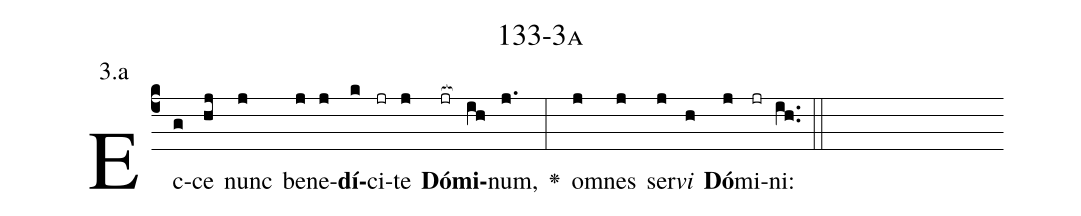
name: 133-3a;
annotation: 3.a;
%%
(c4)Ec(g)ce(hj) nunc(j) be(j)ne(j)<b>dí</b>(k)ci(jr)te(j) <b>Dó</b>(jr[ocb:1{])<b>mi</b>(ih[ocb:0}])num,(j.) <v>\greheightstar</v>(:) om(j)nes(j) ser(j)<i>vi</i>(h) <b>Dó</b>(j)mi(jr)ni:(ih..) (::)


%E(j) u(j) o(j) u(h) a(j) e.(ih..) (::)
